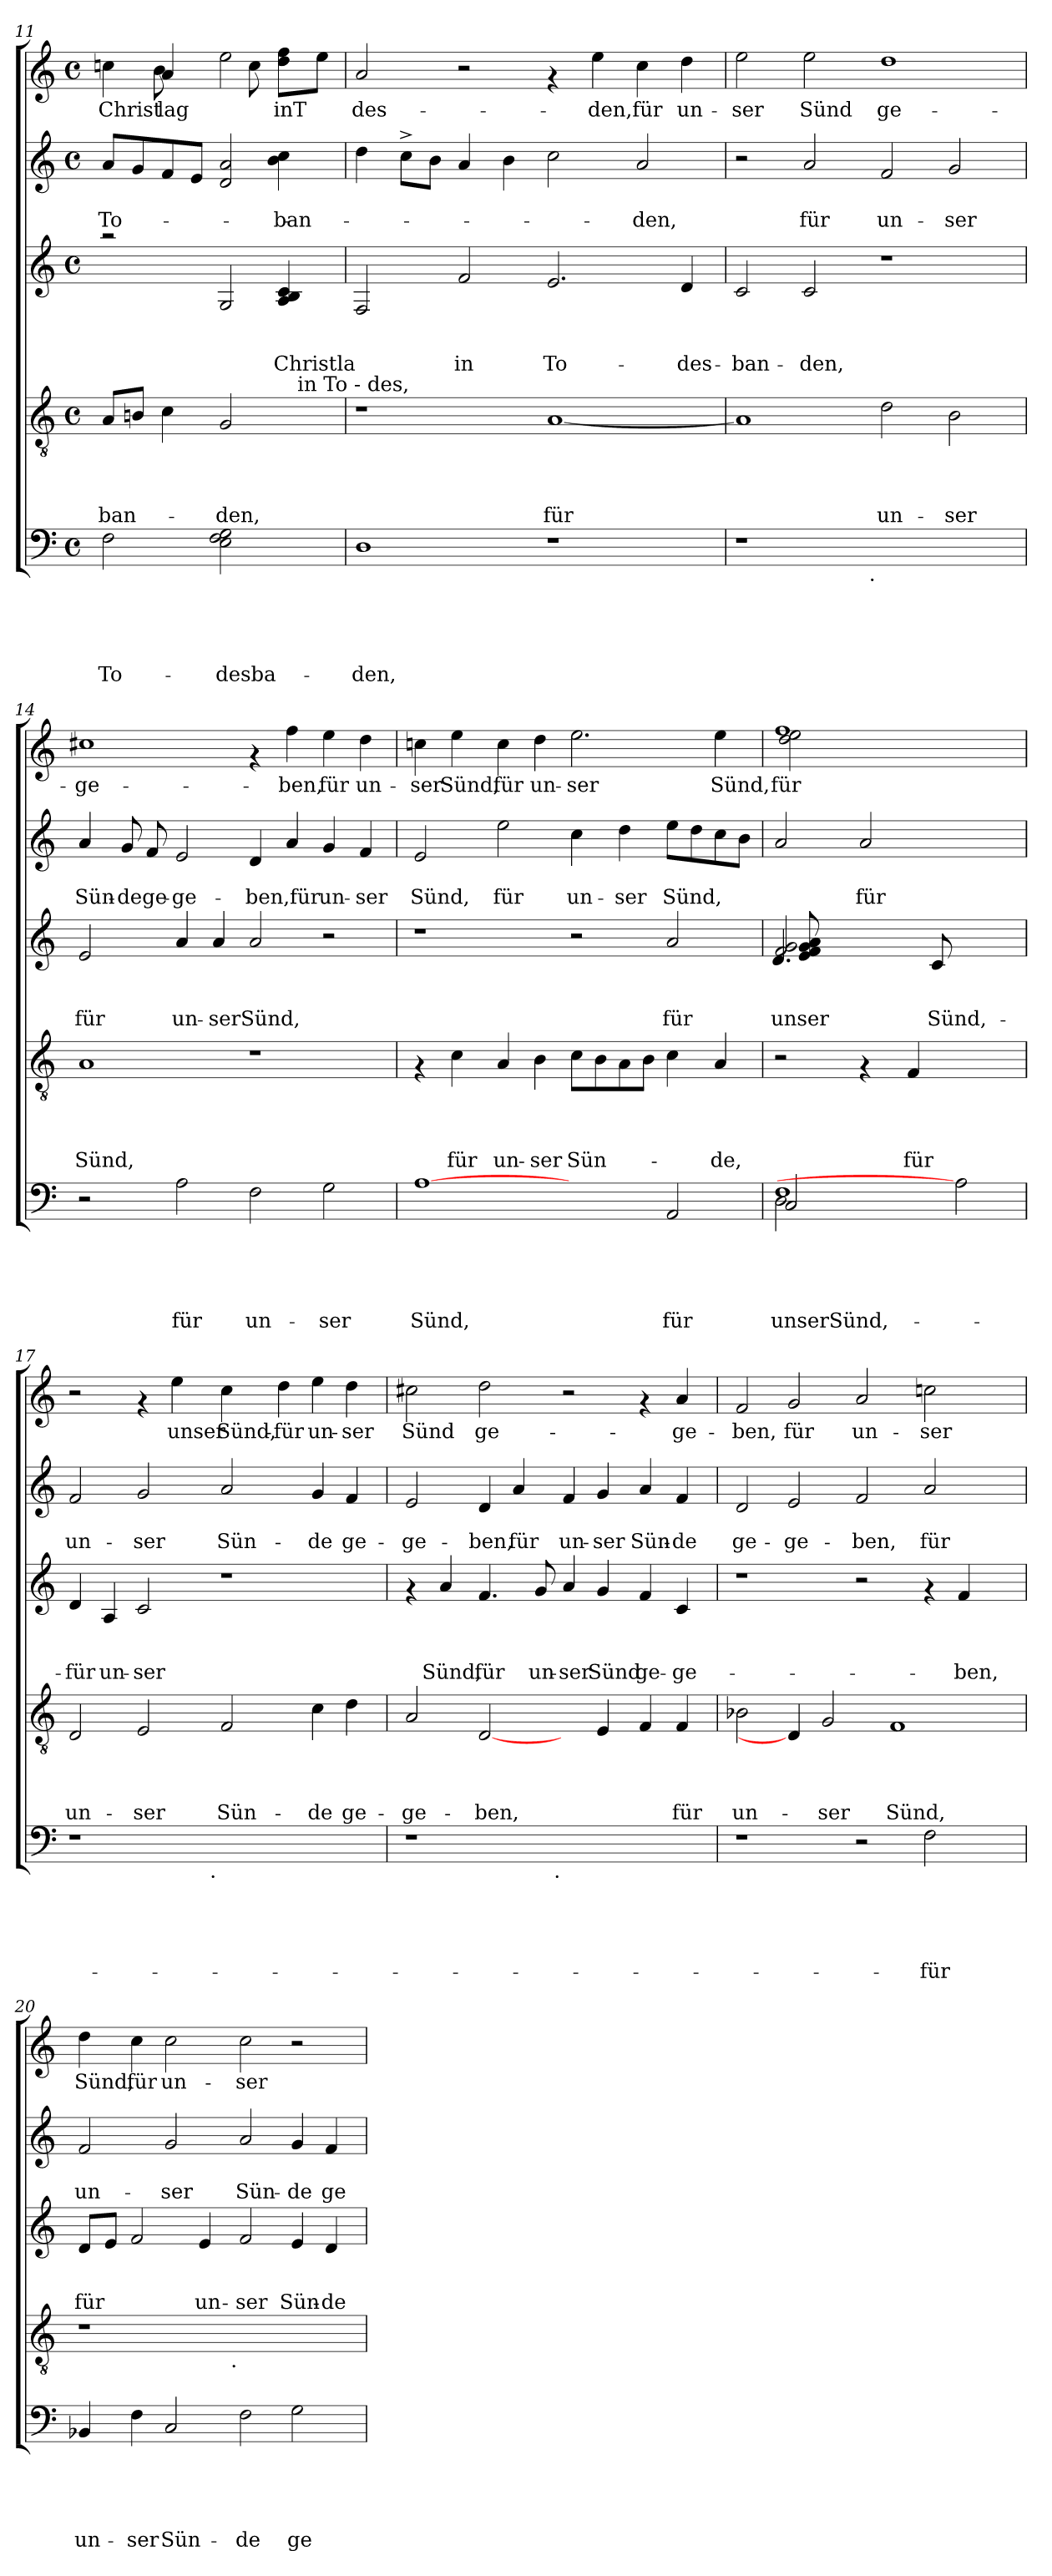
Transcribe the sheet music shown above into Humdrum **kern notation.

**kern	**text	**text	**text	**text	**text	**kern	**text	**text	**text	**text	**kern	**text	**text	**text	**kern	**text	**text	**kern	**text
*part5	*part5	*part5	*part5	*part5	*part5	*part4	*part4	*part4	*part4	*part4	*part3	*part3	*part3	*part3	*part2	*part2	*part2	*part1	*part1
*staff5	*staff5	*staff5	*staff5	*staff5	*staff5	*staff4	*staff4	*staff4	*staff4	*staff4	*staff3	*staff3	*staff3	*staff3	*staff2	*staff2	*staff2	*staff1	*staff1
*clefF4	*	*	*	*	*	*clefGv2	*	*	*	*	*clefG2	*	*	*	*clefG2	*	*	*clefG2	*
*k[]	*	*	*	*	*	*k[]	*	*	*	*	*k[]	*	*	*	*k[]	*	*	*k[]	*
*C:	*	*	*	*	*	*C:	*	*	*	*	*C:	*	*	*	*C:	*	*	*C:	*
*M4/4	*	*	*	*	*	*M4/4	*	*	*	*	*M4/4	*	*	*	*M4/4	*	*	*M4/4	*
*met(c)	*	*	*	*	*	*met(c)	*	*	*	*	*met(c)	*	*	*	*met(c)	*	*	*met(c)	*
=11	=11	=11	=11	=11	=11	=11	=11	=11	=11	=11	=11	=11	=11	=11	=11	=11	=11	=11	=11
!	!	!	!	!	!LO:LY:b	!	!	!	!	!LO:LY:b	!	!	!	!	!	!	!LO:LY:b	!	!LO:LY:b
*	*	*	*	*	*	*^	*	*	*	*	*^	*	*	*	*^	*	*	*^	*
*	*	*	*	*	*	*	*	*	*	*	*	*	*	*	*	*	*	*	*	*	*	*^	*
*	*	*	*	*	*	*	*	*	*	*	*	*	*	*	*	*	*	*	*	*	*	*	*^	*
2F\	.	.	.	.	To-	8A/L	2ryy	.	.	.	-ban-	2raa	2.ryy	.	.	.	8a/L	2.ryy	.	To-	4ccni\	4ryy	2ryy	2.ryy	Christ
.	.	.	.	.	.	8Bni/J	.	.	.	.	.	.	.	.	.	.	8g/	.	.	.	.	.	.	.	.
!	!	!	!	!	!	!	!	!	!	!	!	!	!	!	!	!	!	!	!	!	!	!	!	!	!LO:LY:b
.	.	.	.	.	.	4c\	.	.	.	.	.	.	.	.	.	.	8f/	.	.	.	4a/	8b\	.	.	lag
.	.	.	.	.	.	.	.	.	.	.	.	.	.	.	.	.	8e/J	.	.	.	.	8ryy	.	.	.
!	!	!	!	!	!LO:LY:b	!	!	!	!	!	!LO:LY:b	!	!	!	!	!	!	!	!	!	!	!	!	!	!
2E\ 2F\ 2G\	.	.	.	.	-desba-	2G/	4ryy	.	.	.	-den,	2G/	.	.	.	.	2d/ 2a/	.	.	.	2ryy	2ee\	8ryy	.	.
.	.	.	.	.	.	.	.	.	.	.	.	.	.	.	.	.	.	.	.	.	.	.	8cc\	.	.
!	!	!	!	!	!	!	!	!	!	!	!	!	!	!	!	!LO:LY:b	!	!	!	!LO:LY:b	!	!	!	!	!LO:LY:b
.	.	.	.	.	.	.	16ryy	.	.	.	.	.	4A/ 4B/ 4c/	.	.	Christla	.	4b\ 4cc\	.	-ban-	.	.	4dd\ 4ff\	8dd\L	inT
!	!	!	!	!	!	!	!LO:TX:a:t=in To - des,	!	!	!	!	!	!	!	!	!	!	!	!	!	!	!	!	!	!
.	.	.	.	.	.	.	8.ryy	.	.	.	.	.	.	.	.	.	.	.	.	.	.	.	.	.	.
.	.	.	.	.	.	.	.	.	.	.	.	.	.	.	.	.	.	.	.	.	.	.	.	8ee\J	.
*	*	*	*	*	*	*	*	*	*	*	*	*v	*v	*	*	*	*	*	*	*	*	*	*	*	*
*	*	*	*	*	*	*	*	*	*	*	*	*	*	*	*	*v	*v	*	*	*	*	*	*	*
=12	=12	=12	=12	=12	=12	=12	=12	=12	=12	=12	=12	=12	=12	=12	=12	=12	=12	=12	=12	=12	=12	=12	=12
!	!	!	!	!	!LO:LY:b	!	!	!	!	!	!	!	!	!	!	!	!	!	!	!	!	!	!LO:LY:b
*	*	*	*	*	*	*v	*v	*	*	*	*	*	*	*	*	*	*	*	*v	*v	*v	*v	*
1D	.	.	.	.	-den,	1r	.	.	.	.	2F/	.	.	.	4dd\	.	.	2a/	des-
.	.	.	.	.	.	.	.	.	.	.	.	.	.	.	8cc^>\L	.	.	.	.
.	.	.	.	.	.	.	.	.	.	.	.	.	.	.	8b\J	.	.	.	.
!	!	!	!	!	!	!	!	!	!	!	!	!	!	!LO:LY:b	!	!	!	!	!
.	.	.	.	.	.	.	.	.	.	.	2f/	.	.	in	4a/	.	.	2r	.
.	.	.	.	.	.	.	.	.	.	.	.	.	.	.	4b\	.	.	.	.
!	!	!	!	!	!	!	!	!	!	!LO:LY:b	!	!	!	!LO:LY:b	!	!	!	!	!
1r	.	.	.	.	.	[<1A	.	.	.	für	2.e/	.	.	To-	2cc\	.	.	4rf	.
!	!	!	!	!	!	!	!	!	!	!	!	!	!	!	!	!	!	!	!LO:LY:b
.	.	.	.	.	.	.	.	.	.	.	.	.	.	.	.	.	.	4ee\	-den,
!	!	!	!	!	!	!	!	!	!	!	!	!	!	!	!	!	!LO:LY:b	!	!LO:LY:b
.	.	.	.	.	.	.	.	.	.	.	.	.	.	.	2a/	.	-den,	4cc\	für
!	!	!	!	!	!	!	!	!	!	!	!	!	!	!LO:LY:b	!	!	!	!	!LO:LY:b
.	.	.	.	.	.	.	.	.	.	.	4d/	.	.	-des-	.	.	.	4dd\	un-
!!LO:PB:g=z
=13	=13	=13	=13	=13	=13	=13	=13	=13	=13	=13	=13	=13	=13	=13	=13	=13	=13	=13	=13
!	!	!	!	!	!	!	!	!	!	!	!	!	!	!LO:LY:b	!	!	!	!	!LO:LY:b
*^	*	*	*	*	*	*	*	*	*	*	*	*	*	*	*	*	*	*	*
1r	2ryy	.	.	.	.	.	1A]	.	.	.	.	2c/	.	.	-ban-	2r	.	.	2ee\	-ser
!	!	!	!	!	!	!	!	!	!	!	!	!	!	!	!LO:LY:b	!	!	!LO:LY:b	!	!LO:LY:b
.	4...ryy	.	.	.	.	.	.	.	.	.	.	2c/	.	.	-den,	2a/	.	für	2ee\	Sünd
!	!LO:TX:b:t=.	!	!	!	!	!	!	!	!	!	!	!	!	!	!	!	!	!	!	!
.	1ryy	.	.	.	.	.	.	.	.	.	.	.	.	.	.	.	.	.	.	.
!	!	!	!	!	!	!	!	!	!	!	!LO:LY:b	!	!	!	!	!	!	!LO:LY:b	!	!LO:LY:b
1ryy	.	.	.	.	.	.	2d\	.	.	.	un-	1r	.	.	.	2f/	.	un-	1dd	ge-
!	!	!	!	!	!	!	!	!	!	!	!LO:LY:b	!	!	!	!	!	!	!LO:LY:b	!	!
.	.	.	.	.	.	.	2B\	.	.	.	-ser	.	.	.	.	2g/	.	-ser	.	.
.	32ryy	.	.	.	.	.	.	.	.	.	.	.	.	.	.	.	.	.	.	.
=14	=14	=14	=14	=14	=14	=14	=14	=14	=14	=14	=14	=14	=14	=14	=14	=14	=14	=14	=14	=14
!	!	!	!	!	!	!	!	!	!	!	!LO:LY:b	!	!	!	!LO:LY:b	!	!	!LO:LY:b	!	!LO:LY:b
*v	*v	*	*	*	*	*	*	*	*	*	*	*	*	*	*	*	*	*	*	*
2r	.	.	.	.	.	1A	.	.	.	Sünd,	2e/	.	.	für	4a/	.	Sün-	1cc#X	-ge-
!	!	!	!	!	!	!	!	!	!	!	!	!	!	!	!	!	!LO:LY:b	!	!
.	.	.	.	.	.	.	.	.	.	.	.	.	.	.	8g/	.	-de	.	.
!	!	!	!	!	!	!	!	!	!	!	!	!	!	!	!	!	!LO:LY:b	!	!
.	.	.	.	.	.	.	.	.	.	.	.	.	.	.	8f/	.	ge-	.	.
!	!	!	!	!	!LO:LY:b	!	!	!	!	!	!	!	!	!LO:LY:b	!	!	!LO:LY:b	!	!
2A\	.	.	.	.	für	.	.	.	.	.	4a/	.	.	un-	2e/	.	-ge-	.	.
!	!	!	!	!	!	!	!	!	!	!	!	!	!	!LO:LY:b	!	!	!	!	!
.	.	.	.	.	.	.	.	.	.	.	4a/	.	.	-serSünd,	.	.	.	.	.
!	!	!	!	!	!LO:LY:b	!	!	!	!	!	!	!	!	!	!	!	!LO:LY:b	!	!
2F\	.	.	.	.	un-	1r	.	.	.	.	2a/	.	.	.	4d/	.	-ben,für	4rf	.
!	!	!	!	!	!	!	!	!	!	!	!	!	!	!	!	!	!	!	!LO:LY:b
.	.	.	.	.	.	.	.	.	.	.	.	.	.	.	4a/	.	.	4ff\	-ben,
!	!	!	!	!	!LO:LY:b	!	!	!	!	!	!	!	!	!	!	!	!LO:LY:b	!	!LO:LY:b
2G\	.	.	.	.	-ser	.	.	.	.	.	2r	.	.	.	4g/	.	un-	4ee\	für
!	!	!	!	!	!	!	!	!	!	!	!	!	!	!	!	!	!LO:LY:b	!	!LO:LY:b
.	.	.	.	.	.	.	.	.	.	.	.	.	.	.	4f/	.	-ser	4dd\	un-
=15	=15	=15	=15	=15	=15	=15	=15	=15	=15	=15	=15	=15	=15	=15	=15	=15	=15	=15	=15
!	!	!	!	!	!LO:LY:b	!	!	!	!	!	!	!	!	!	!	!	!LO:LY:b	!	!LO:LY:b
[1A	.	.	.	.	Sünd,	4rF	.	.	.	.	1r	.	.	.	2e/	.	Sünd,	4ccni\	-ser
!	!	!	!	!	!	!	!	!	!	!LO:LY:b	!	!	!	!	!	!	!	!	!LO:LY:b
.	.	.	.	.	.	4c\	.	.	.	für	.	.	.	.	.	.	.	4ee\	Sünd,
!	!	!	!	!	!	!	!	!	!	!LO:LY:b	!	!	!	!	!	!	!LO:LY:b	!	!LO:LY:b
.	.	.	.	.	.	4A/	.	.	.	un-	.	.	.	.	2ee\	.	für	4cc\	für
!	!	!	!	!	!	!	!	!	!	!LO:LY:b	!	!	!	!	!	!	!	!	!LO:LY:b
.	.	.	.	.	.	4B\	.	.	.	-ser	.	.	.	.	.	.	.	4dd\	un-
!	!	!	!	!	!	!	!	!	!	!LO:LY:b	!	!	!	!	!	!	!LO:LY:b	!	!LO:LY:b
2ryy	.	.	.	.	.	8c\L	.	.	.	Sün-	2r	.	.	.	4cc\	.	un-	2.ee\	-ser
.	.	.	.	.	.	8B\	.	.	.	.	.	.	.	.	.	.	.	.	.
!	!	!	!	!	!	!	!	!	!	!	!	!	!	!	!	!	!LO:LY:b	!	!
.	.	.	.	.	.	8A\	.	.	.	.	.	.	.	.	4dd\	.	-ser	.	.
.	.	.	.	.	.	8B\J	.	.	.	.	.	.	.	.	.	.	.	.	.
!	!	!	!	!	!LO:LY:b	!	!	!	!	!	!	!	!	!LO:LY:b	!	!	!LO:LY:b	!	!
2AA/	.	.	.	.	für	4c\	.	.	.	.	2a/	.	.	für	8ee\L	.	Sünd,	.	.
.	.	.	.	.	.	.	.	.	.	.	.	.	.	.	8dd\	.	.	.	.
!	!	!	!	!	!	!	!	!	!	!LO:LY:b	!	!	!	!	!	!	!	!	!LO:LY:b
.	.	.	.	.	.	4A/	.	.	.	-de,	.	.	.	.	8cc\	.	.	4ee\	Sünd,
.	.	.	.	.	.	.	.	.	.	.	.	.	.	.	8b\J	.	.	.	.
=16	=16	=16	=16	=16	=16	=16	=16	=16	=16	=16	=16	=16	=16	=16	=16	=16	=16	=16	=16
*^	*	*	*	*	*	*	*	*	*	*	*	*	*	*	*	*	*	*	*
*	*^	*	*	*	*	*	*	*	*	*	*	*	*	*	*	*	*	*	*	*
!	!	!	!	!	!	!	!LO:LY:b	!	!	!	!	!	!	!	!	!LO:LY:b	!	!	!	!	!LO:LY:b
*	*	*	*	*	*	*	*	*	*	*	*	*	*^	*	*	*	*	*	*	*^	*
*	*	*	*	*	*	*	*	*	*	*	*	*	*	*^	*	*	*	*	*	*	*	*	*
1F	2D\	2C/	.	.	.	.	unserSünd,-	2r	.	.	.	.	2f/ 2g/	4.d/	8e/ 8f/ 8g/ 8a/	.	.	-unser	2a/	.	.	1ff	2dd\ 2ee\	für
.	.	.	.	.	.	.	.	.	.	.	.	.	.	.	2ryy	.	.	.	.	.	.	.	.	.
.	.	.	.	.	.	.	.	.	.	.	.	.	.	2ryy	.	.	.	.	.	.	.	.	.	.
!	!	!	!	!	!	!	!	!	!	!	!	!	!	!	!	!	!	!	!	!	!LO:LY:b	!	!	!
.	1ryy	1ryy	.	.	.	.	.	4rF	.	.	.	.	4.ryy	.	.	.	.	.	2a/	.	für	.	2ryy	.
.	.	.	.	.	.	.	.	.	.	.	.	.	.	.	2..ryy	.	.	.	.	.	.	.	.	.
!	!	!	!	!	!	!	!	!	!	!	!	!LO:LY:b	!	!	!	!	!	!	!	!	!	!	!	!
.	.	.	.	.	.	.	.	4F/	.	.	.	für	.	.	.	.	.	.	.	.	.	.	.	.
!	!	!	!	!	!	!	!	!	!	!	!	!	!	!	!	!	!	!LO:LY:b	!	!	!	!	!	!
.	.	.	.	.	.	.	.	.	.	.	.	.	8c/	2ryy	.	.	.	Sünd,-	.	.	.	.	.	.
2A]	.	.	.	.	.	.	.	2ryy	.	.	.	.	2ryy	.	.	.	.	.	2ryy	.	.	2ryy	2ryy	.
.	.	.	.	.	.	.	.	.	.	.	.	.	.	8ryy	.	.	.	.	.	.	.	.	.	.
*v	*v	*v	*	*	*	*	*	*	*	*	*	*	*	*v	*v	*	*	*	*	*	*	*v	*v	*
!!LO:PB:g=z
=17	=17	=17	=17	=17	=17	=17	=17	=17	=17	=17	=17	=17	=17	=17	=17	=17	=17	=17	=17	=17
!	!	!	!	!	!	!	!	!	!	!LO:LY:b	!	!	!	!	!LO:LY:b	!	!	!LO:LY:b	!	!
*^	*	*	*	*	*	*	*	*	*	*	*v	*v	*	*	*	*	*	*	*	*
1r	2ryy	.	.	.	.	.	2D/	.	.	.	un-	4d/	.	.	für	2f/	.	un-	2r	.
!	!	!	!	!	!	!	!	!	!	!	!	!	!	!	!LO:LY:b	!	!	!	!	!
.	.	.	.	.	.	.	.	.	.	.	.	4A/	.	.	un-	.	.	.	.	.
!	!	!	!	!	!	!	!	!	!	!	!LO:LY:b	!	!	!	!LO:LY:b	!	!	!LO:LY:b	!	!
.	4...ryy	.	.	.	.	.	2E/	.	.	.	-ser	2c/	.	.	-ser	2g/	.	-ser	4rf	.
!	!	!	!	!	!	!	!	!	!	!	!	!	!	!	!	!	!	!	!	!LO:LY:b
.	.	.	.	.	.	.	.	.	.	.	.	.	.	.	.	.	.	.	4ee\	unser
!	!LO:TX:b:t=.	!	!	!	!	!	!	!	!	!	!	!	!	!	!	!	!	!	!	!
.	1ryy	.	.	.	.	.	.	.	.	.	.	.	.	.	.	.	.	.	.	.
!	!	!	!	!	!	!	!	!	!	!	!LO:LY:b	!	!	!	!	!	!	!LO:LY:b	!	!LO:LY:b
1ryy	.	.	.	.	.	.	2F/	.	.	.	Sün-	1r	.	.	.	2a/	.	Sün-	4cc\	Sünd,-
!	!	!	!	!	!	!	!	!	!	!	!	!	!	!	!	!	!	!	!	!LO:LY:b
.	.	.	.	.	.	.	.	.	.	.	.	.	.	.	.	.	.	.	4dd\	-für
!	!	!	!	!	!	!	!	!	!	!	!LO:LY:b	!	!	!	!	!	!	!LO:LY:b	!	!LO:LY:b
.	.	.	.	.	.	.	4c\	.	.	.	-de	.	.	.	.	4g/	.	-de	4ee\	un-
!	!	!	!	!	!	!	!	!	!	!	!LO:LY:b	!	!	!	!	!	!	!LO:LY:b	!	!LO:LY:b
.	.	.	.	.	.	.	4d\	.	.	.	ge-	.	.	.	.	4f/	.	ge-	4dd\	-ser
.	32ryy	.	.	.	.	.	.	.	.	.	.	.	.	.	.	.	.	.	.	.
=18	=18	=18	=18	=18	=18	=18	=18	=18	=18	=18	=18	=18	=18	=18	=18	=18	=18	=18	=18	=18
!	!	!	!	!	!	!	!	!	!	!	!LO:LY:b	!	!	!	!	!	!	!LO:LY:b	!	!LO:LY:b
1r	2ryy	.	.	.	.	.	2A/	.	.	.	-ge-	4rf	.	.	.	2e/	.	-ge-	2cc#X\	Sünd
!	!	!	!	!	!	!	!	!	!	!	!	!	!	!	!LO:LY:b	!	!	!	!	!
.	.	.	.	.	.	.	.	.	.	.	.	4a/	.	.	Sünd,	.	.	.	.	.
!	!	!	!	!	!	!	!	!	!	!	!LO:LY:b	!	!	!	!LO:LY:b	!	!	!LO:LY:b	!	!LO:LY:b
.	4...ryy	.	.	.	.	.	[2D/	.	.	.	-ben,	4.f/	.	.	für	4d/	.	-ben,	2dd\	ge-
!	!	!	!	!	!	!	!	!	!	!	!	!	!	!	!	!	!	!LO:LY:b	!	!
.	.	.	.	.	.	.	.	.	.	.	.	.	.	.	.	4a/	.	für	.	.
!	!	!	!	!	!	!	!	!	!	!	!	!	!	!	!LO:LY:b	!	!	!	!	!
.	.	.	.	.	.	.	.	.	.	.	.	8g/	.	.	un-	.	.	.	.	.
!	!LO:TX:b:t=.	!	!	!	!	!	!	!	!	!	!	!	!	!	!	!	!	!	!	!
.	1ryy	.	.	.	.	.	.	.	.	.	.	.	.	.	.	.	.	.	.	.
!	!	!	!	!	!	!	!	!	!	!	!	!	!	!	!LO:LY:b	!	!	!LO:LY:b	!	!
1ryy	.	.	.	.	.	.	4ryy	.	.	.	.	4a/	.	.	-ser	4f/	.	un-	2r	.
!	!	!	!	!	!	!	!	!	!	!	!	!	!	!	!LO:LY:b	!	!	!LO:LY:b	!	!
.	.	.	.	.	.	.	4E/	.	.	.	.	4g/	.	.	Sünd	4g/	.	-ser	.	.
!	!	!	!	!	!	!	!	!	!	!	!	!	!	!	!LO:LY:b	!	!	!LO:LY:b	!	!
.	.	.	.	.	.	.	4F/	.	.	.	.	4f/	.	.	ge-	4a/	.	Sün-	4rf	.
!	!	!	!	!	!	!	!	!	!	!	!LO:LY:b	!	!	!	!LO:LY:b	!	!	!LO:LY:b	!	!LO:LY:b
.	.	.	.	.	.	.	4F/	.	.	.	für	4c/	.	.	-ge-	4f/	.	-de	4a/	-ge-
.	32ryy	.	.	.	.	.	.	.	.	.	.	.	.	.	.	.	.	.	.	.
=19	=19	=19	=19	=19	=19	=19	=19	=19	=19	=19	=19	=19	=19	=19	=19	=19	=19	=19	=19	=19
!	!	!	!	!	!	!	!	!	!	!	!LO:LY:b	!	!	!	!	!	!	!LO:LY:b	!	!LO:LY:b
*v	*v	*	*	*	*	*	*	*	*	*	*	*	*	*	*	*	*	*	*	*
1r	.	.	.	.	.	2B-X\	.	.	.	un-	1r	.	.	.	2d/	.	ge-	2f/	-ben,
!	!	!	!	!	!	!	!	!	!	!	!	!	!	!	!	!	!LO:LY:b	!	!LO:LY:b
.	.	.	.	.	.	4D/]	.	.	.	.	.	.	.	.	2e/	.	-ge-	2g/	für
!	!	!	!	!	!	!	!	!	!	!LO:LY:b	!	!	!	!	!	!	!	!	!
.	.	.	.	.	.	2G/	.	.	.	-ser	.	.	.	.	.	.	.	.	.
!	!	!	!	!	!	!	!	!	!	!	!	!	!	!	!	!	!LO:LY:b	!	!LO:LY:b
2r	.	.	.	.	.	.	.	.	.	.	2r	.	.	.	2f/	.	-ben,	2a/	un-
!	!	!	!	!	!	!	!	!	!	!LO:LY:b	!	!	!	!	!	!	!	!	!
.	.	.	.	.	.	1F	.	.	.	Sünd,	.	.	.	.	.	.	.	.	.
!	!	!	!	!	!LO:LY:b	!	!	!	!	!	!	!	!	!	!	!	!LO:LY:b	!	!LO:LY:b
2F\	.	.	.	.	-für	.	.	.	.	.	4rf	.	.	.	2a/	.	für	2ccni\	-ser
!	!	!	!	!	!	!	!	!	!	!	!	!	!	!LO:LY:b	!	!	!	!	!
.	.	.	.	.	.	.	.	.	.	.	4f/	.	.	-ben,	.	.	.	.	.
4ryy	.	.	.	.	.	.	.	.	.	.	4ryy	.	.	.	4ryy	.	.	4ryy	.
=20	=20	=20	=20	=20	=20	=20	=20	=20	=20	=20	=20	=20	=20	=20	=20	=20	=20	=20	=20
!	!	!	!	!	!LO:LY:b	!	!	!	!	!	!	!	!	!LO:LY:b	!	!	!LO:LY:b	!	!LO:LY:b
*	*	*	*	*	*	*^	*	*	*	*	*	*	*	*	*	*	*	*	*
4BB-X/	.	.	.	.	un-	1r	2ryy	.	.	.	.	8d/L	.	.	für	2f/	.	un-	4dd\	Sünd,
.	.	.	.	.	.	.	.	.	.	.	.	8e/J	.	.	.	.	.	.	.	.
!	!	!	!	!	!LO:LY:b	!	!	!	!	!	!	!	!	!	!	!	!	!	!	!LO:LY:b
4F\	.	.	.	.	-ser	.	.	.	.	.	.	2f/	.	.	.	.	.	.	4cc\	für
!	!	!	!	!	!LO:LY:b	!	!	!	!	!	!	!	!	!	!	!	!	!LO:LY:b	!	!LO:LY:b
2C/	.	.	.	.	Sün-	.	4...ryy	.	.	.	.	.	.	.	.	2g/	.	-ser	2cc\	un-
!	!	!	!	!	!	!	!	!	!	!	!	!	!	!	!LO:LY:b	!	!	!	!	!
.	.	.	.	.	.	.	.	.	.	.	.	4e/	.	.	un-	.	.	.	.	.
!	!	!	!	!	!	!	!LO:TX:b:t=.	!	!	!	!	!	!	!	!	!	!	!	!	!
.	.	.	.	.	.	.	1ryy	.	.	.	.	.	.	.	.	.	.	.	.	.
!	!	!	!	!	!LO:LY:b	!	!	!	!	!	!	!	!	!	!LO:LY:b	!	!	!LO:LY:b	!	!LO:LY:b
2F\	.	.	.	.	-de	1ryy	.	.	.	.	.	2f/	.	.	-ser	2a/	.	Sün-	2cc\	-ser
!	!	!	!	!	!LO:LY:b	!	!	!	!	!	!	!	!	!	!LO:LY:b	!	!	!LO:LY:b	!	!
2G\	.	.	.	.	ge-	.	.	.	.	.	.	4e/	.	.	Sün-	4g/	.	-de	2r	.
!	!	!	!	!	!	!	!	!	!	!	!	!	!	!	!LO:LY:b	!	!	!LO:LY:b	!	!
.	.	.	.	.	.	.	.	.	.	.	.	4d/	.	.	-de	4f/	.	ge-	.	.
.	.	.	.	.	.	.	32ryy	.	.	.	.	.	.	.	.	.	.	.	.	.
*	*	*	*	*	*	*v	*v	*	*	*	*	*	*	*	*	*	*	*	*	*
=	=	=	=	=	=	=	=	=	=	=	=	=	=	=	=	=	=	=	=
*-	*-	*-	*-	*-	*-	*-	*-	*-	*-	*-	*-	*-	*-	*-	*-	*-	*-	*-	*-
